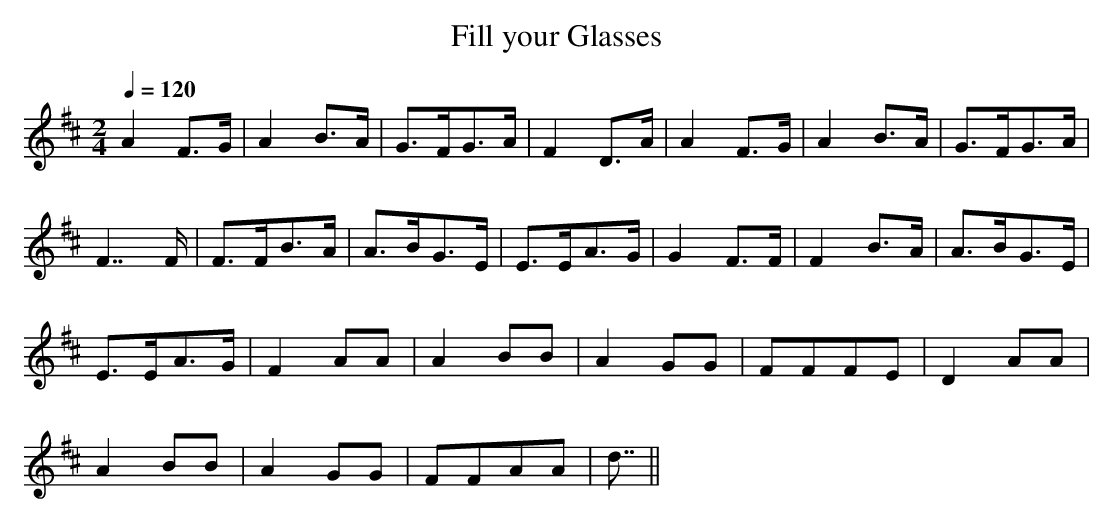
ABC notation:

X:1
T:Fill your Glasses
M:2/4
Q:1/4=120
K:D
A4F3G|A4B3A|G3FG3A|F4D3A|A4F3G|A4B3A|G3FG3A|
F7F|F3FB3A|A3BG3E|E3EA3G|G4F3F|F4B3A|A3BG3E|
E3EA3G|F4A2A2|A4B2B2|A4G2G2|F2F2F2E2|D4A2A2|
A4B2B2|A4G2G2|F2F2A2A2|d7/2||
